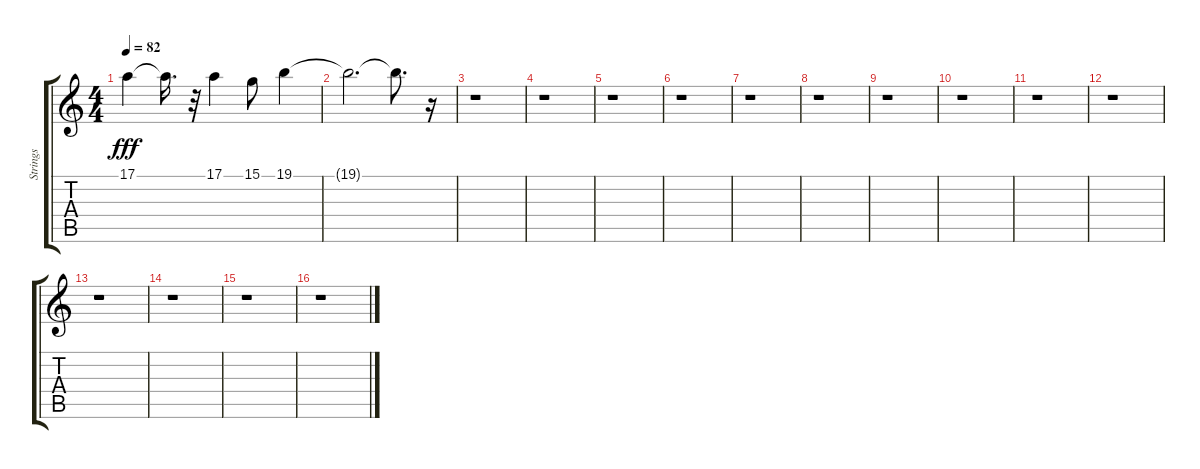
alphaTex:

\track ("Strings" "Strings") {instrument stringensemble1}
\staff {score tabs}
\tuning (E4 B3 G3 D3 A2 E2) {hide}
\ts (4 4)
\tempo 82
\clef g2
\ks c
17.1.4{dy fff} 17.1{t}.16{d} r.32 17.1.4 15.1.8 19.1.4 |
19.1{t}.2{d} 19.1{t}.8{d} r.16 |
r.1 |
r.1 |
r.1 |
r.1 |
r.1 |
r.1 |
r.1 |
r.1 |
r.1 |
r.1 |
r.1 |
r.1 |
r.1 |
r.1
